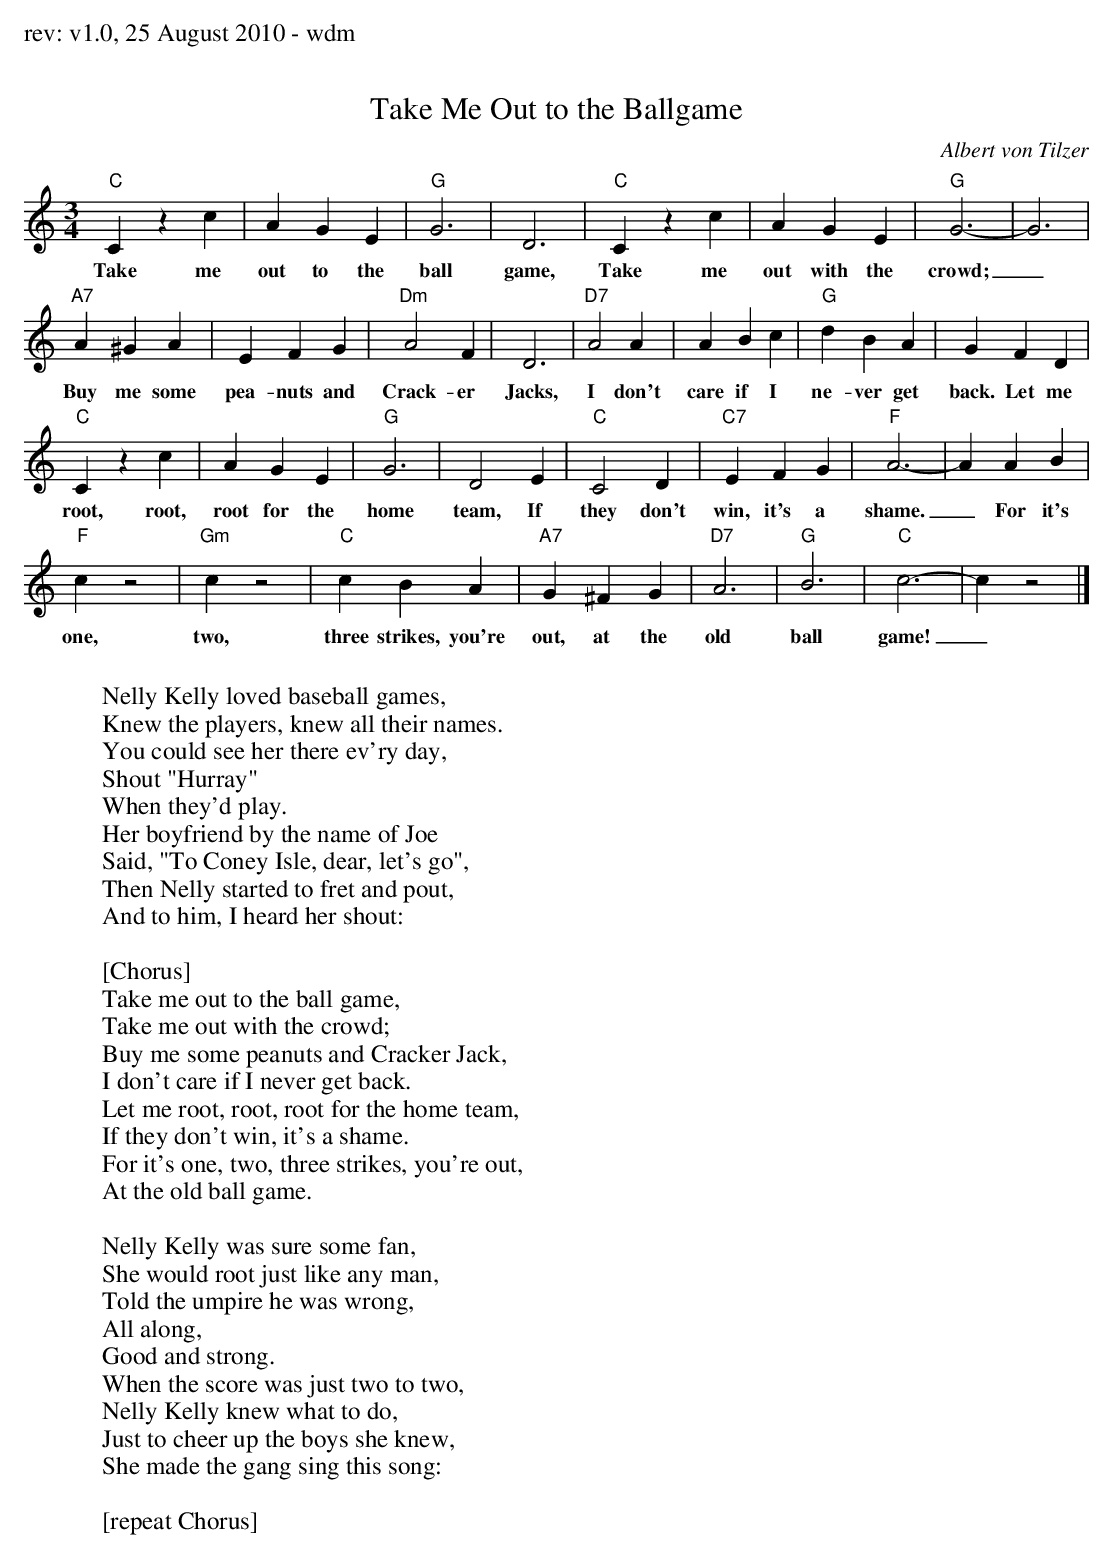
X:1
T: Take Me Out to the Ballgame
C: Albert von Tilzer
M: 3/4
K:C
"C"C2 z2 c2| A2 G2 E2| "G"G6| D6| "C"C2 z2 c2| A2 G2 E2| "G"G6-| G6|
w:Take me out to the ball game, Take me out with the crowd;_
"A7"A2 ^G2 A2| E2 F2 G2| "Dm"A4 F2| D6| "D7"A4 A2| A2 B2 c2| "G"d2 B2 A2| G2 F2 D2|
w:Buy me some pea-nuts and Crack-er Jacks, I don't care if I ne-ver get back. Let me
"C"C2 z2 c2| A2 G2 E2| "G"G6| D4 E2| "C"C4 D2| "C7"E2 F2 G2| "F"A6-| A2 A2 B2|
w:root, root, root for the home team, If they don't win, it's a shame._ For it's
"F"c2 z4| "Gm"c2 z4| "C"c2 B2 A2| "A7"G2 ^F2 G2| "D7"A6| "G"B6| "C"c6-| c2 z4|]
w:one, two, three strikes, you're out, at the old ball game!_
W:
W:Nelly Kelly loved baseball games,
W:Knew the players, knew all their names.
W:You could see her there ev'ry day,
W:Shout "Hurray"
W:When they'd play.
W:Her boyfriend by the name of Joe
W:Said, "To Coney Isle, dear, let's go",
W:Then Nelly started to fret and pout,
W:And to him, I heard her shout:
W:
W:[Chorus]
W:Take me out to the ball game,
W:Take me out with the crowd;
W:Buy me some peanuts and Cracker Jack,
W:I don't care if I never get back.
W:Let me root, root, root for the home team,
W:If they don't win, it's a shame.
W:For it's one, two, three strikes, you're out,
W:At the old ball game.
W:
W:Nelly Kelly was sure some fan,
W:She would root just like any man,
W:Told the umpire he was wrong,
W:All along,
W:Good and strong.
W:When the score was just two to two,
W:Nelly Kelly knew what to do,
W:Just to cheer up the boys she knew,
W:She made the gang sing this song:
W:
W:[repeat Chorus]
